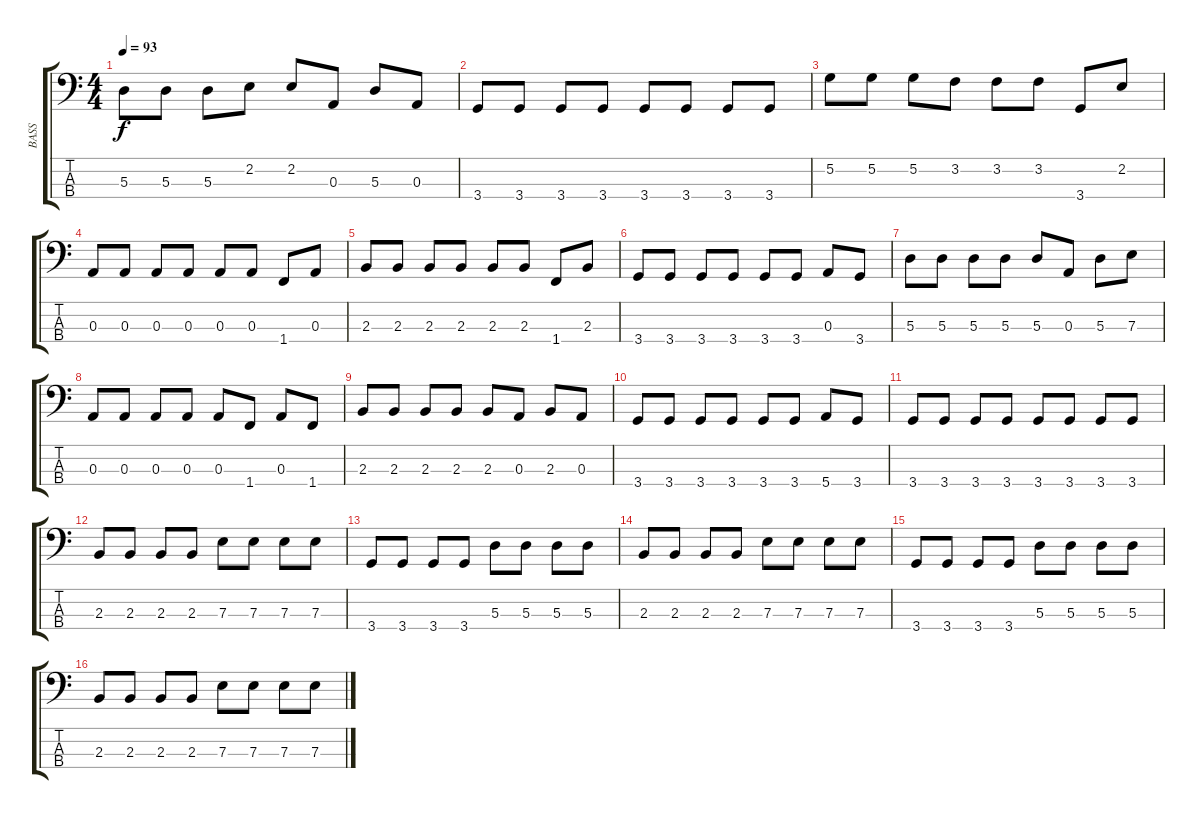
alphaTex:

\track ("BASS" "BASS") {instrument electricbassfinger}
\staff {score tabs}
\tuning (G2 D2 A1 E1) {hide}
\ts (4 4)
\tempo 93
\clef f4
\ks c
5.3.8{dy f} 5.3.8 5.3.8 2.2.8 2.2.8 0.3.8 5.3.8 0.3.8 |
3.4.8 3.4.8 3.4.8 3.4.8 3.4.8 3.4.8 3.4.8 3.4.8 |
5.2.8 5.2.8 5.2.8 3.2.8 3.2.8 3.2.8 3.4.8 2.2.8 |
0.3.8 0.3.8 0.3.8 0.3.8 0.3.8 0.3.8 1.4.8 0.3.8 |
2.3.8 2.3.8 2.3.8 2.3.8 2.3.8 2.3.8 1.4.8 2.3.8 |
3.4.8 3.4.8 3.4.8 3.4.8 3.4.8 3.4.8 0.3.8 3.4.8 |
5.3.8 5.3.8 5.3.8 5.3.8 5.3.8 0.3.8 5.3.8 7.3.8 |
0.3.8 0.3.8 0.3.8 0.3.8 0.3.8 1.4.8 0.3.8 1.4.8 |
2.3.8 2.3.8 2.3.8 2.3.8 2.3.8 0.3.8 2.3.8 0.3.8 |
3.4.8 3.4.8 3.4.8 3.4.8 3.4.8 3.4.8 5.4.8 3.4.8 |
3.4.8 3.4.8 3.4.8 3.4.8 3.4.8 3.4.8 3.4.8 3.4.8 |
2.3.8 2.3.8 2.3.8 2.3.8 7.3.8 7.3.8 7.3.8 7.3.8 |
3.4.8 3.4.8 3.4.8 3.4.8 5.3.8 5.3.8 5.3.8 5.3.8 |
2.3.8 2.3.8 2.3.8 2.3.8 7.3.8 7.3.8 7.3.8 7.3.8 |
3.4.8 3.4.8 3.4.8 3.4.8 5.3.8 5.3.8 5.3.8 5.3.8 |
2.3.8 2.3.8 2.3.8 2.3.8 7.3.8 7.3.8 7.3.8 7.3.8
